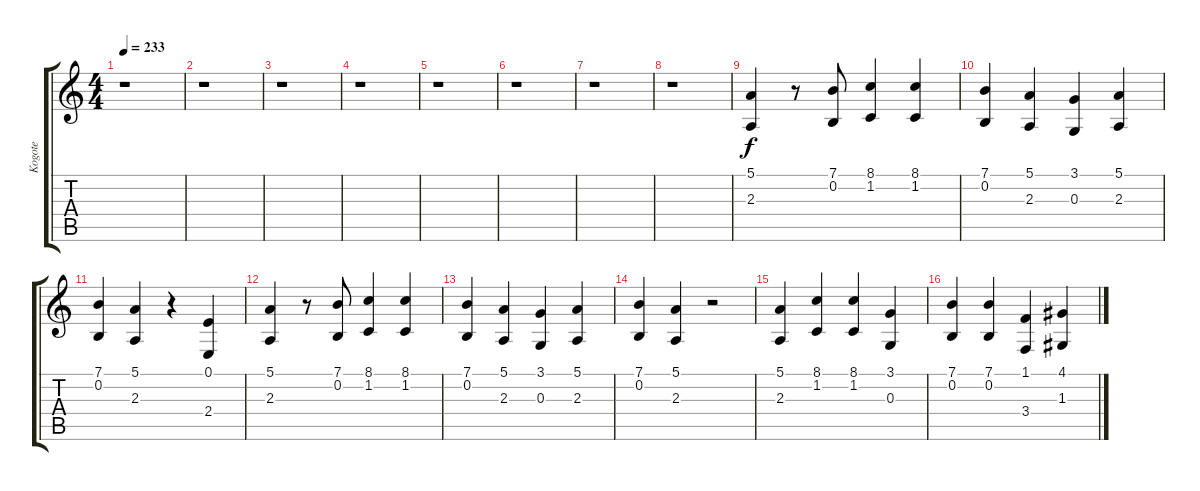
\track ("Kogote" "Kogote") {instrument drawbarorgan}
\staff {score tabs}
\tuning (E4 B3 G3 D3 A2 E2) {hide}
\ts (4 4)
\tempo 233
\clef g2
\ks c
r.1{dy f} |
r.1 |
r.1 |
r.1 |
r.1 |
r.1 |
r.1 |
r.1 |
(5.1 2.3).4{volume 13 instrument synthstrings1} r.8 (7.1 0.2).8 (8.1 1.2).4 (8.1 1.2).4 |
(7.1 0.2).4 (5.1 2.3).4 (3.1 0.3).4 (5.1 2.3).4 |
(7.1 0.2).4 (5.1 2.3).4 r.4 (0.1 2.4).4 |
(5.1 2.3).4 r.8 (7.1 0.2).8 (8.1 1.2).4 (8.1 1.2).4 |
(7.1 0.2).4 (5.1 2.3).4 (3.1 0.3).4 (5.1 2.3).4 |
(7.1 0.2).4 (5.1 2.3).4 r.2 |
(5.1 2.3).4 (8.1 1.2).4 (8.1 1.2).4 (3.1 0.3).4 |
(7.1 0.2).4 (7.1 0.2).4 (1.1 3.4).4 (4.1 1.3).4
